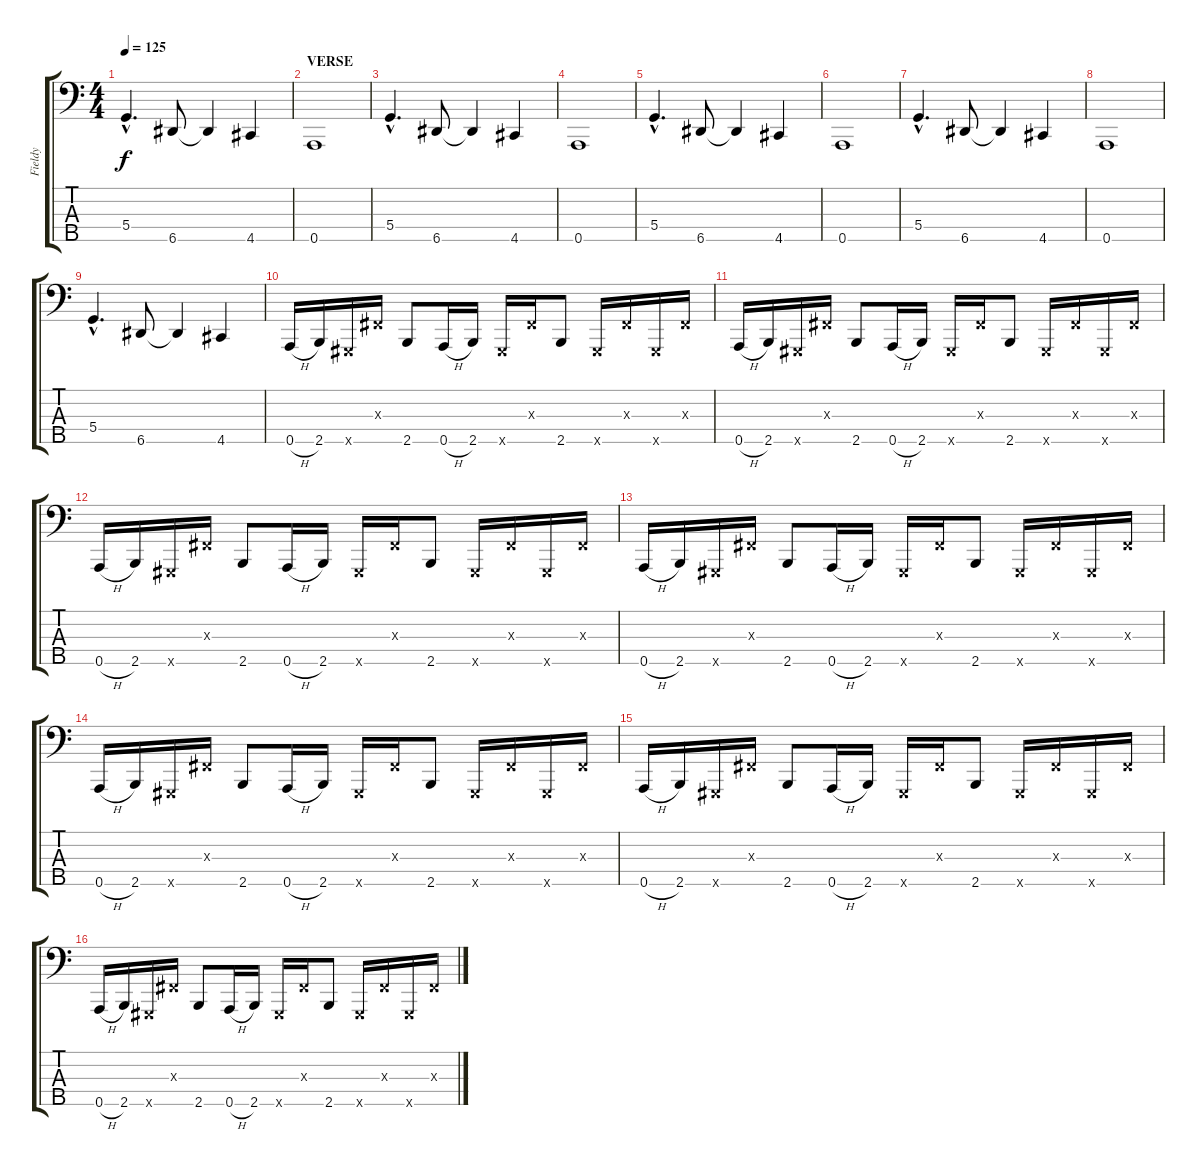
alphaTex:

\track ("Fieldy" "Fieldy") {instrument slapbass1}
\staff {score tabs}
\tuning (F2 C2 G1 D1 A0) {hide}
\ts (4 4)
\tempo 125
\clef f4
\ks c
5.4{hac}.4{d dy f} 6.5.8 6.5{t}.4 4.5.4 |
\section ("" "VERSE")
0.5.1 |
5.4{hac}.4{d} 6.5.8 6.5{t}.4 4.5.4 |
0.5.1 |
5.4{hac}.4{d} 6.5.8 6.5{t}.4 4.5.4 |
0.5.1 |
5.4{hac}.4{d} 6.5.8 6.5{t}.4 4.5.4 |
0.5.1 |
5.4{hac}.4{d} 6.5.8 6.5{t}.4 4.5.4 |
0.5{h}.16{instrument slapbass1} 2.5.16 -1.5{x}.16 -1.3{x}.16 2.5.8 0.5{h}.16 2.5.16 -1.5{x}.16 -1.3{x}.16 2.5.8 -1.5{x}.16 -1.3{x}.16 -1.5{x}.16 -1.3{x}.16 |
0.5{h}.16 2.5.16 -1.5{x}.16 -1.3{x}.16 2.5.8 0.5{h}.16 2.5.16 -1.5{x}.16 -1.3{x}.16 2.5.8 -1.5{x}.16 -1.3{x}.16 -1.5{x}.16 -1.3{x}.16 |
0.5{h}.16 2.5.16 -1.5{x}.16 -1.3{x}.16 2.5.8 0.5{h}.16 2.5.16 -1.5{x}.16 -1.3{x}.16 2.5.8 -1.5{x}.16 -1.3{x}.16 -1.5{x}.16 -1.3{x}.16 |
0.5{h}.16 2.5.16 -1.5{x}.16 -1.3{x}.16 2.5.8 0.5{h}.16 2.5.16 -1.5{x}.16 -1.3{x}.16 2.5.8 -1.5{x}.16 -1.3{x}.16 -1.5{x}.16 -1.3{x}.16 |
0.5{h}.16 2.5.16 -1.5{x}.16 -1.3{x}.16 2.5.8 0.5{h}.16 2.5.16 -1.5{x}.16 -1.3{x}.16 2.5.8 -1.5{x}.16 -1.3{x}.16 -1.5{x}.16 -1.3{x}.16 |
0.5{h}.16 2.5.16 -1.5{x}.16 -1.3{x}.16 2.5.8 0.5{h}.16 2.5.16 -1.5{x}.16 -1.3{x}.16 2.5.8 -1.5{x}.16 -1.3{x}.16 -1.5{x}.16 -1.3{x}.16 |
0.5{h}.16 2.5.16 -1.5{x}.16 -1.3{x}.16 2.5.8 0.5{h}.16 2.5.16 -1.5{x}.16 -1.3{x}.16 2.5.8 -1.5{x}.16 -1.3{x}.16 -1.5{x}.16 -1.3{x}.16
